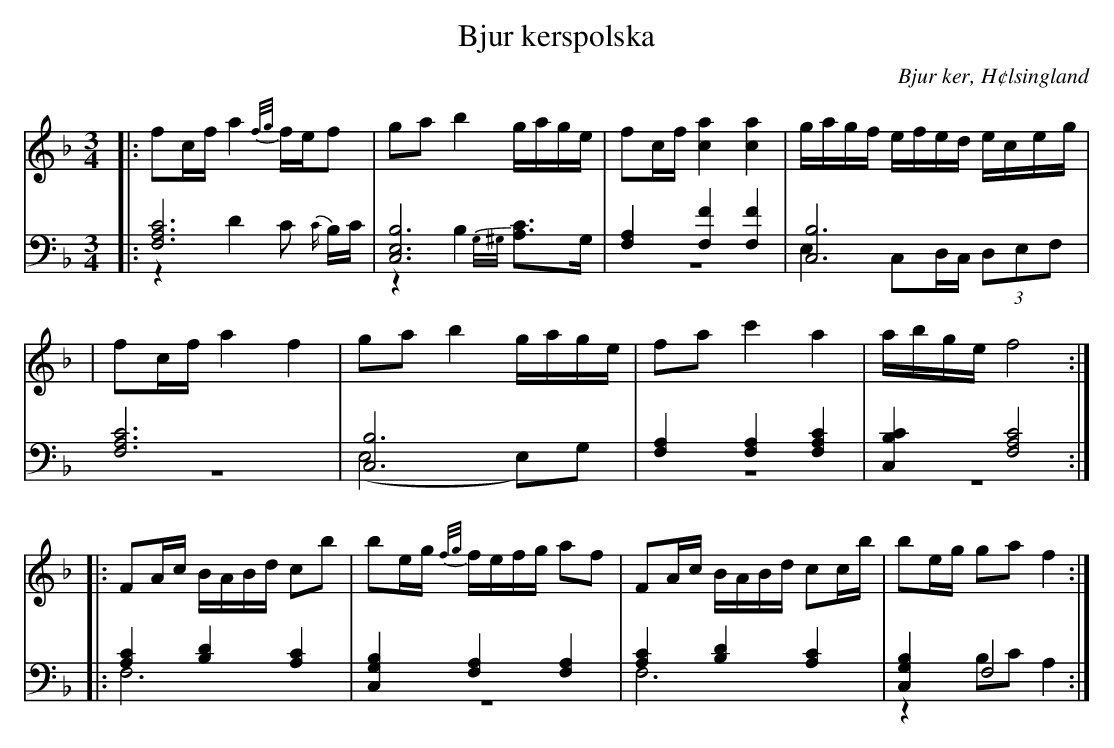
X:1
T: Bjur kerspolska
O: Bjur ker, H¢lsingland
M: 3/4
L: 1/8
K: F
V:1
V:2
V:3 merge
V: 1
|:fc/f/ a2 {f/g/}f/e/f|ga b2 g/a/g/e/|fc/f/ [c2a2] [c2a2]|g/a/g/f/ e/f/e/d/ e/c/e/g/|
|fc/f/ a2 f2|ga b2 g/a/g/e/|fa c'2 a2| a/b/g/e/ f4:|
|:FA/c/ B/A/B/d/ cb|be/g/ {f/g/}f/e/f/g/ af|FA/c/ B/A/B/d/ cc/b/|be/g/ ga f2:|
V:2 clef=bass
|:[F,6A,6C6]|[C,6E,6B,6]|[F,2A,2] [F,2F2] [F,2F2]|[C,6B,6]|
[F,6A,6C6]|[C,6B,6]|[F,2A,2] [F,2A,2] [F,2A,2C2]|[C,2B,2C2] [F,4A,4C4]:|
 |:[A,2C2] [B,2D2] [A,2C2]|[C,2G,2B,2] [F,2A,2] [F,2A,2]|[A,2C2] [B,2D2] [A,2C2]|[C,2G,2B,2] F,4 :|
V:3 clef=bass
 |:z2D2 C {C/}B,/C/|z2 B,2 {G,/^G,/}[A,C]>G,|z6|E,2 C,D,/C,/ (3D,E,F,|
 |z6|(E,4 E,)G,|z6|z6:|
|:F,6|z6|F,6|z2 B,C A,2:|
